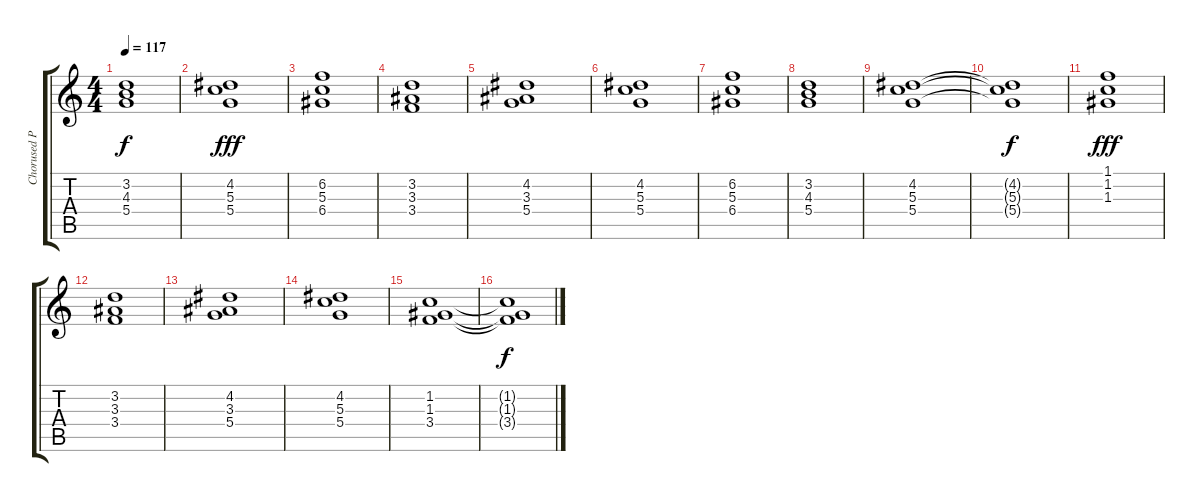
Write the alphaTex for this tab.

\track ("Chorused Piano" "Chorused P") {instrument electricguitarmuted}
\staff {score tabs}
\tuning (E4 B3 G3 D3 A2 E2) {hide}
\ts (4 4)
\tempo 117
\clef g2
\ks c
(3.2{t} 4.3{t} 5.4{t}).1{dy f} |
(4.2 5.3 5.4).1{dy fff} |
(6.2 5.3 6.4).1 |
(3.2 3.3 3.4).1 |
(4.2 3.3 5.4).1 |
(4.2 5.3 5.4).1 |
(6.2 5.3 6.4).1 |
(3.2 4.3 5.4).1 |
(4.2 5.3 5.4).1 |
(4.2{t} 5.3{t} 5.4{t}).1{dy f} |
(1.1 1.2 1.3).1{dy fff} |
(3.2 3.3 3.4).1 |
(4.2 3.3 5.4).1 |
(4.2 5.3 5.4).1 |
(1.2 1.3 3.4).1 |
(1.2{t} 1.3{t} 3.4{t}).1{dy f}
